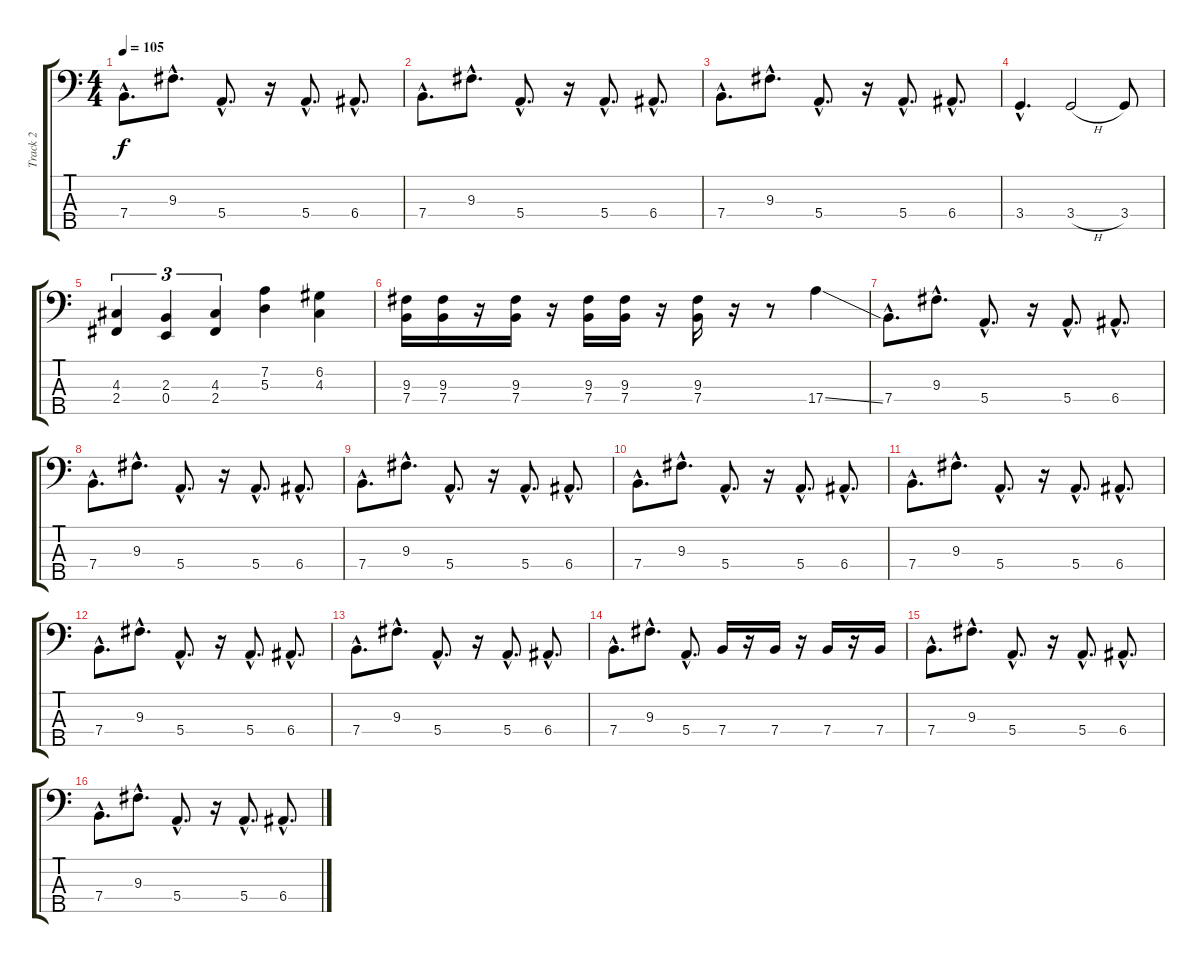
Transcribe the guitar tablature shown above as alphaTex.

\track ("Track 2" "Track 2") {instrument electricbassfinger}
\staff {score tabs}
\tuning (G2 D2 A1 E1 B0) {hide}
\ts (4 4)
\tempo 105
\clef f4
\ks c
7.4{hac}.8{d dy f} 9.3{hac}.8{d} 5.4{hac}.8{d} r.16 5.4{hac}.8{d} 6.4{hac}.8{d} |
7.4{hac}.8{d} 9.3{hac}.8{d} 5.4{hac}.8{d} r.16 5.4{hac}.8{d} 6.4{hac}.8{d} |
7.4{hac}.8{d} 9.3{hac}.8{d} 5.4{hac}.8{d} r.16 5.4{hac}.8{d} 6.4{hac}.8{d} |
3.4{hac}.4{d} 3.4{h}.2 3.4.8 |
(4.3 2.4).4{tu (3 2)} (2.3 0.4).4{tu (3 2)} (4.3 2.4).4{tu (3 2)} (7.2 5.3).4 (6.2 4.3).4 |
(9.3 7.4).16 (9.3 7.4).16 r.16 (9.3 7.4).16 r.16 (9.3 7.4).16 (9.3 7.4).16 r.16 (9.3 7.4).16 r.16 r.8 17.4{ss}.4 |
7.4{hac}.8{d} 9.3{hac}.8{d} 5.4{hac}.8{d} r.16 5.4{hac}.8{d} 6.4{hac}.8{d} |
7.4{hac}.8{d} 9.3{hac}.8{d} 5.4{hac}.8{d} r.16 5.4{hac}.8{d} 6.4{hac}.8{d} |
7.4{hac}.8{d} 9.3{hac}.8{d} 5.4{hac}.8{d} r.16 5.4{hac}.8{d} 6.4{hac}.8{d} |
7.4{hac}.8{d} 9.3{hac}.8{d} 5.4{hac}.8{d} r.16 5.4{hac}.8{d} 6.4{hac}.8{d} |
7.4{hac}.8{d} 9.3{hac}.8{d} 5.4{hac}.8{d} r.16 5.4{hac}.8{d} 6.4{hac}.8{d} |
7.4{hac}.8{d} 9.3{hac}.8{d} 5.4{hac}.8{d} r.16 5.4{hac}.8{d} 6.4{hac}.8{d} |
7.4{hac}.8{d} 9.3{hac}.8{d} 5.4{hac}.8{d} r.16 5.4{hac}.8{d} 6.4{hac}.8{d} |
7.4{hac}.8{d} 9.3{hac}.8{d} 5.4{hac}.8{d} 7.4.16 r.16 7.4.16 r.16 7.4.16 r.16 7.4.16 |
7.4{hac}.8{d} 9.3{hac}.8{d} 5.4{hac}.8{d} r.16 5.4{hac}.8{d} 6.4{hac}.8{d} |
7.4{hac}.8{d} 9.3{hac}.8{d} 5.4{hac}.8{d} r.16 5.4{hac}.8{d} 6.4{hac}.8{d}
